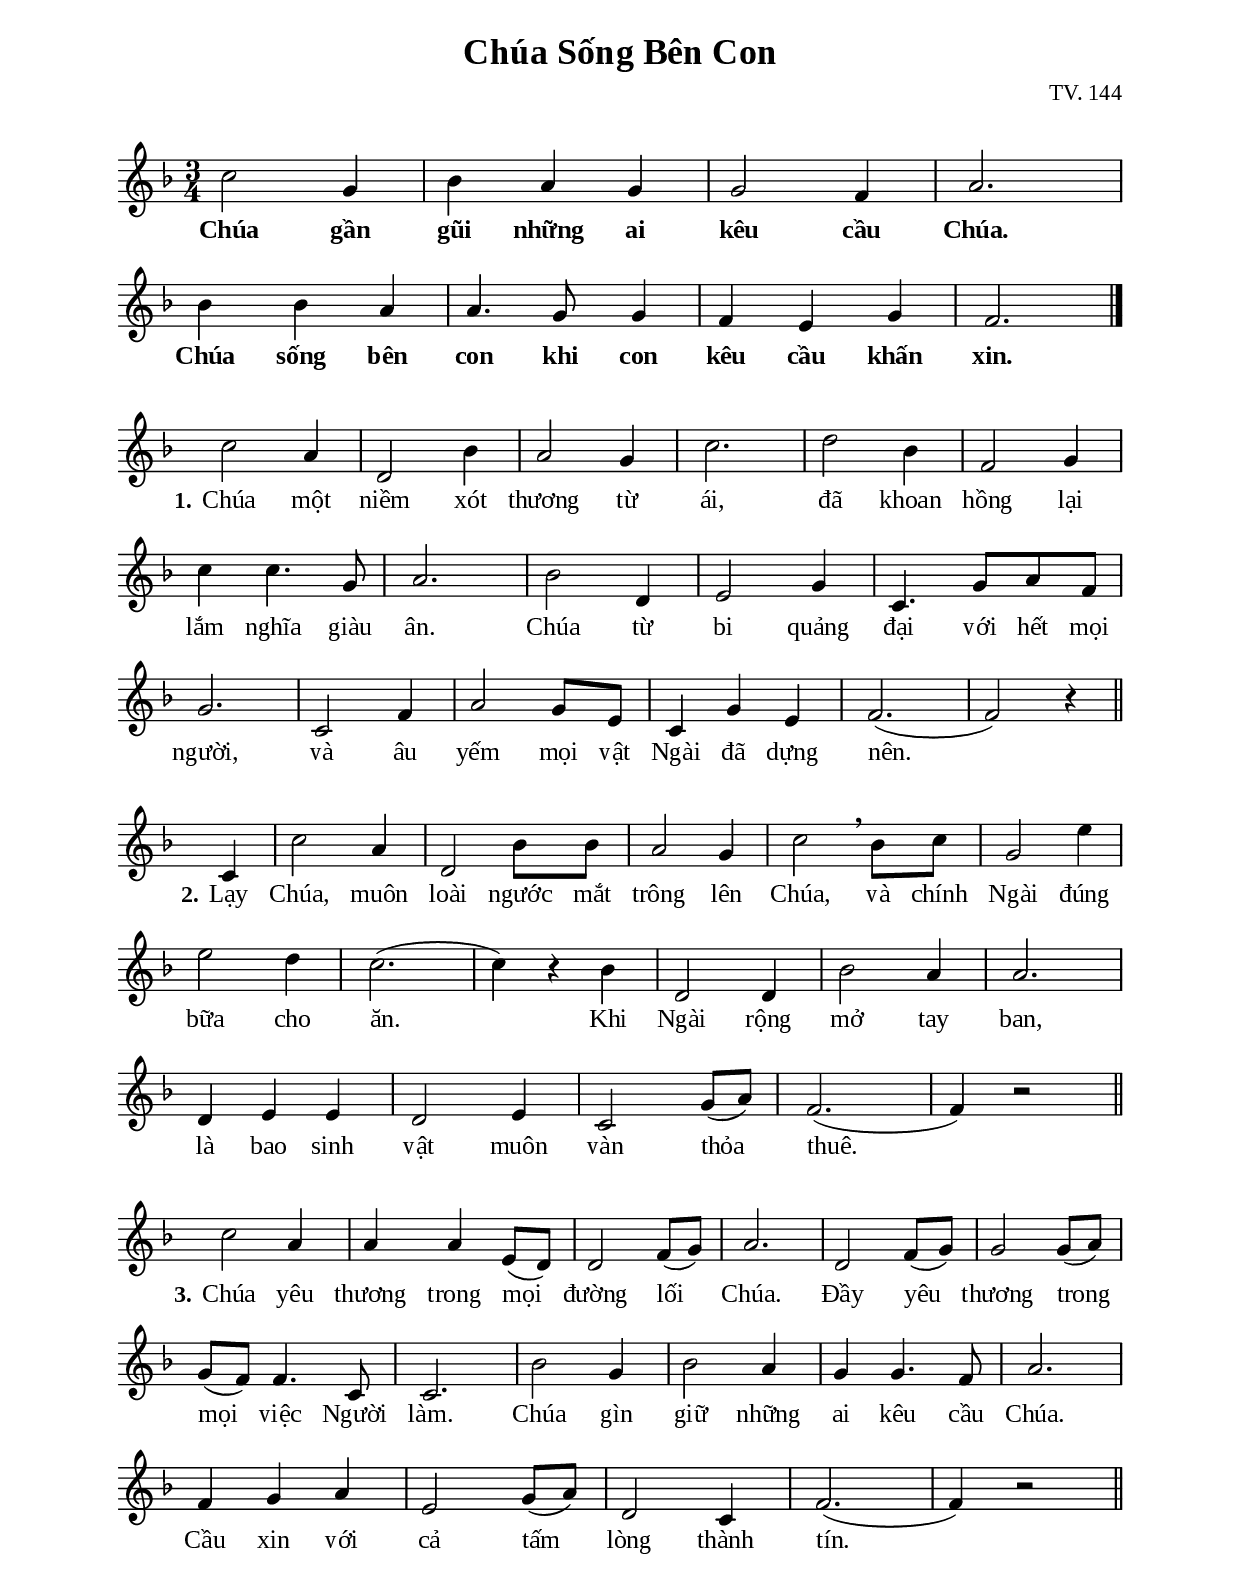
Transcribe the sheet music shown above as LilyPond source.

% Cài đặt chung
\version "2.20.0"
\include "english.ly"

\header {
  title = "Chúa Sống Bên Con"
  composer = "TV. 144"
  arranger = " "
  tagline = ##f
}

global = {
  \key f \major
  \time 3/4
}

\paper {
  #(set-paper-size "a4")
  top-margin = 20\mm
  bottom-margin = 15\mm
  left-margin = 20\mm
  right-margin = 20\mm
  indent = #0
  #(define fonts
	 (make-pango-font-tree "Liberation Serif"
	 		       "Liberation Serif"
			       "Liberation Serif"
			       (/ 20 20)))
}

% Nhạc điệp khúc
nhacDiepKhuc= \relative c'' {
  \override Lyrics.LyricSpace.minimum-distance = #4.0
  \override Score.BarNumber.break-visibility = ##(#f #f #f)
  c2 g4 |
  bf a g |
  g2 f4 |
  a2. |
  bf4 bf a |
  a4. g8 g4 |
  f e g |
  f2. \bar "|."
}

% Nhạc phiên khúc
nhacPhienKhucMot = \relative c'' {
  \override Lyrics.LyricSpace.minimum-distance = #2.0
  \override Score.BarNumber.break-visibility = ##(#f #f #f)
  c2 a4 |
  d,2 bf'4 |
  a2 g4 |
  c2. |
  d2 bf4 |
  f2 g4 |
  c4 c4. g8 |
  a2. |
  bf2 d,4 |
  e2 g4 |
  c,4. g'8 a f |
  g2. |
  c,2 f4 |
  a2 g8 e |
  c4 g' e |
  f2. ( |
  f2) r4 \bar "||"
}

nhacPhienKhucHai = \relative c' {
  \override Lyrics.LyricSpace.minimum-distance = #2.0
  \override Score.BarNumber.break-visibility = ##(#f #f #f)
  \partial 4 c4 |
  c'2 a4 |
  d,2 bf'8 bf |
  a2 g4 |
  c2 \breathe bf8 c |
  g2 e'4 |
  e2 d4 |
  c2. ( |
  c4) r bf |
  d,2 d4 |
  bf'2 a4 |
  a2. |
  d,4 e e |
  d2 e4 |
  c2 g'8 (a) |
  f2. ( |
  f4) r2 \bar "||"
}

nhacPhienKhucBa = \relative c'' {
  \override Lyrics.LyricSpace.minimum-distance = #2.0
  \override Score.BarNumber.break-visibility = ##(#f #f #f)
  c2 a4 |
  a a e8 (d) |
  d2 f8 (g) |
  a2. |
  d,2 f8 (g) |
  g2 g8 (a) |
  g (f) f4. c8 |
  c2. |
  bf'2 g4 |
  bf2 a4 |
  g g4. f8 |
  a2. |
  f4 g a |
  e2 g8 (a) |
  d,2 c4 |
  f2. ( |
  f4) r2 \bar "||"
}

% Lời điệp khúc
loiDiepKhuc = \lyricmode {
  \override Lyrics.LyricText.font-series = #'bold
  Chúa gần gũi những ai kêu cầu Chúa.
  Chúa sống bên con khi con kêu cầu khấn xin.
}

% Lời phiên khúc
loiPhienKhucMot = \lyricmode {
  \set stanza = #"1."
  Chúa một niềm xót thương từ ái,
  đã khoan hồng lại lắm nghĩa giàu ân.
  Chúa từ bi quảng đại với hết mọi người,
  và âu yếm mọi vật Ngài đã dựng nên.
}

loiPhienKhucHai = \lyricmode {
  \set stanza = #"2."
  Lạy Chúa, muôn loài ngước mắt trông lên Chúa,
  và chính Ngài đúng bữa cho ăn.
  Khi Ngài rộng mở tay ban,
  là bao sinh vật muôn vàn thỏa thuê.
}

loiPhienKhucBa = \lyricmode {
  \set stanza = #"3."
  Chúa yêu thương trong mọi đường lối Chúa.
  Đầy yêu thương trong mọi việc Người làm.
  Chúa gìn giữ những ai kêu cầu Chúa.
  Cầu xin với cả tấm lòng thành tín.
}


% Dàn trang
\score {
  \new ChoirStaff <<
    \new Staff = chorus \with {
        \consists "Merge_rests_engraver"
      }
      <<
      \new Voice = "sopranos" {
        \global \stemNeutral \nhacDiepKhuc
      }
    >>
    \new Lyrics = basses
    \context Lyrics = basses \lyricsto sopranos \loiDiepKhuc
  >>
}

\score {
  \new ChoirStaff <<
    \new Staff = verses <<
      \override Staff.TimeSignature.transparent = ##t
      \new Voice = "verse" {
        \global \stemNeutral \nhacPhienKhucMot
      }
    >>
    \new Lyrics \lyricsto verse \loiPhienKhucMot
  >>
}

\score {
  \new ChoirStaff <<
    \new Staff = verses <<
      \override Staff.TimeSignature.transparent = ##t
      \new Voice = "verse" {
        \global \stemNeutral \nhacPhienKhucHai
      }
    >>
    \new Lyrics \lyricsto verse \loiPhienKhucHai
  >>
}

\score {
  \new ChoirStaff <<
    \new Staff = verses <<
      \override Staff.TimeSignature.transparent = ##t
      \new Voice = "verse" {
        \global \stemNeutral \nhacPhienKhucBa
      }
    >>
    \new Lyrics \lyricsto verse \loiPhienKhucBa
  >>
}
